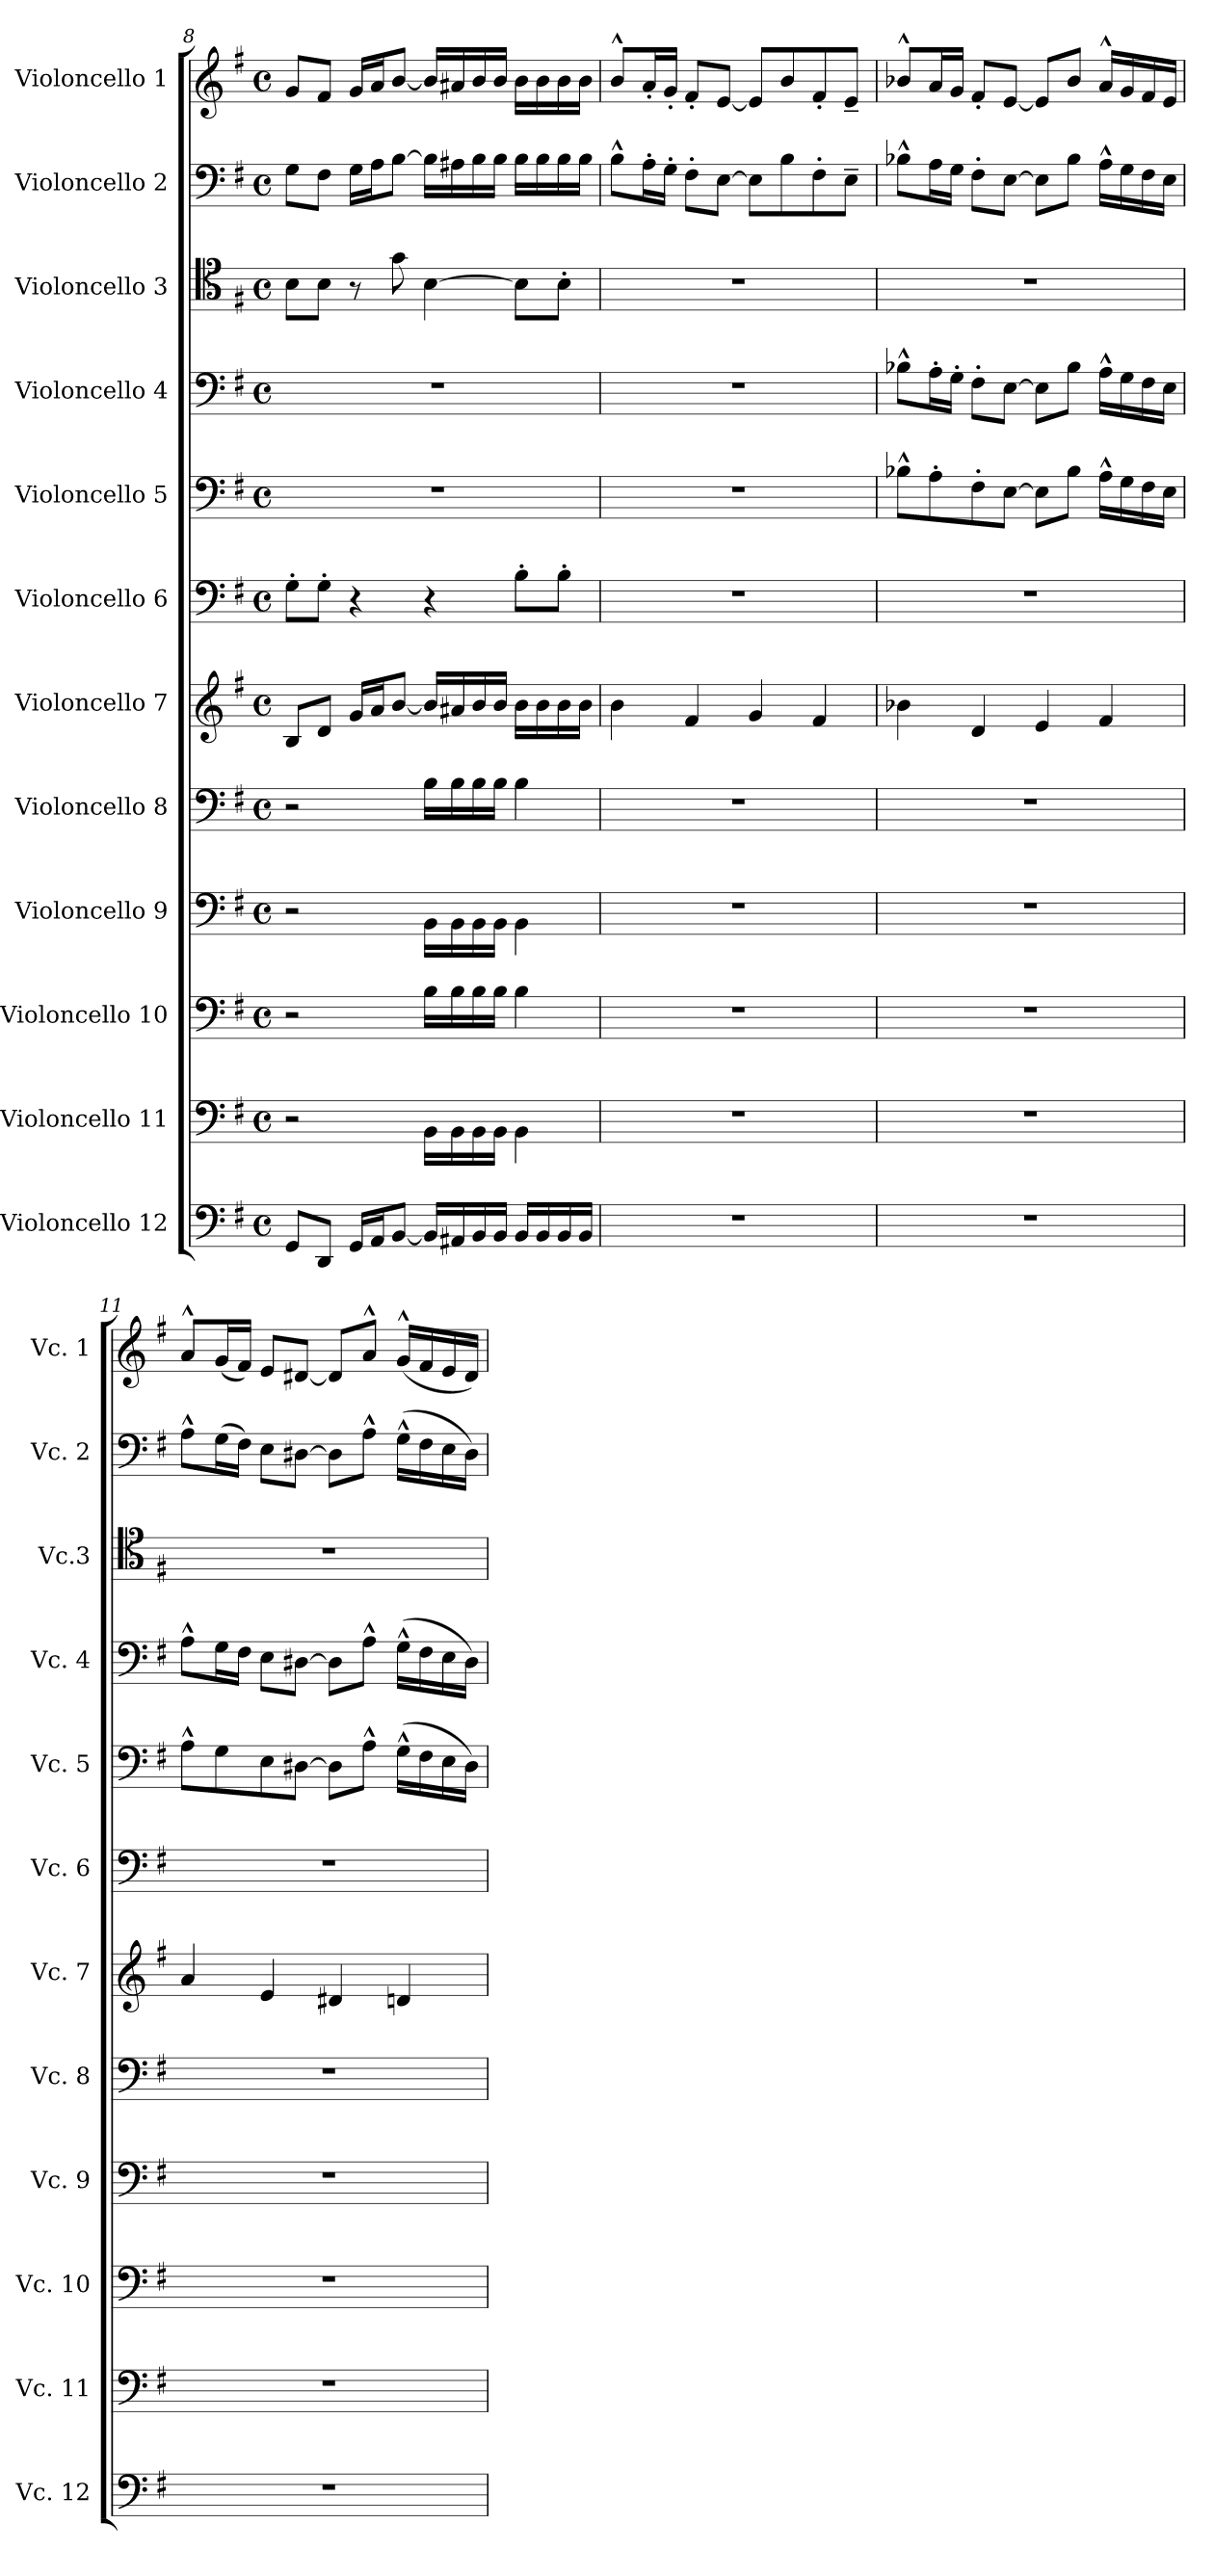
**kern	**kern	**kern	**kern	**kern	**kern	**kern	**kern	**kern	**kern	**kern	**kern
*part12	*part11	*part10	*part9	*part8	*part7	*part6	*part5	*part4	*part3	*part2	*part1
*staff12	*staff11	*staff10	*staff9	*staff8	*staff7	*staff6	*staff5	*staff4	*staff3	*staff2	*staff1
*I"Violoncello 12	*I"Violoncello 11	*I"Violoncello 10	*I"Violoncello 9	*I"Violoncello 8	*I"Violoncello 7	*I"Violoncello 6	*I"Violoncello 5	*I"Violoncello 4	*I"Violoncello 3	*I"Violoncello 2	*I"Violoncello 1
*I'Vc. 12	*I'Vc. 11	*I'Vc. 10	*I'Vc. 9	*I'Vc. 8	*I'Vc. 7	*I'Vc. 6	*I'Vc. 5	*I'Vc. 4	*I'Vc.3	*I'Vc. 2	*I'Vc. 1
*clefF4	*clefF4	*clefF4	*clefF4	*clefF4	*clefG2	*clefF4	*clefF4	*clefF4	*clefC4	*clefF4	*clefG2
*k[f#]	*k[f#]	*k[f#]	*k[f#]	*k[f#]	*k[f#]	*k[f#]	*k[f#]	*k[f#]	*k[f#]	*k[f#]	*k[f#]
*M4/4	*M4/4	*M4/4	*M4/4	*M4/4	*M4/4	*M4/4	*M4/4	*M4/4	*M4/4	*M4/4	*M4/4
*met(c)	*met(c)	*met(c)	*met(c)	*met(c)	*met(c)	*met(c)	*met(c)	*met(c)	*met(c)	*met(c)	*met(c)
=8	=8	=8	=8	=8	=8	=8	=8	=8	=8	=8	=8
8GG/L	2r	2r	2r	2r	8B/L	8G'\L	1r	1r	8B\L	8G\L	8g/L
8DD/J	.	.	.	.	8d/J	8G'\J	.	.	8B\J	8F#\J	8f#/J
16GG/LL	.	.	.	.	16g/LL	4r	.	.	8r	16G\LL	16g/LL
16AA/J	.	.	.	.	16a/J	.	.	.	.	16A\J	16a/J
[8BB/J	.	.	.	.	[8b/J	.	.	.	8g\	[8B\J	[8b/J
16BB/LL]	16BB\LL	16B\LL	16BB\LL	16B\LL	16b/LL]	4r	.	.	[4B\	16B\LL]	16b/LL]
16AA#X/	16BB\	16B\	16BB\	16B\	16a#X/	.	.	.	.	16A#X\	16a#X/
16BB/	16BB\	16B\	16BB\	16B\	16b/	.	.	.	.	16B\	16b/
16BB/JJ	16BB\JJ	16B\JJ	16BB\JJ	16B\JJ	16b/JJ	.	.	.	.	16B\JJ	16b/JJ
16BB/LL	4BB\	4B\	4BB\	4B\	16b\LL	8B'\L	.	.	8B\L]	16B\LL	16b\LL
16BB/	.	.	.	.	16b\	.	.	.	.	16B\	16b\
16BB/	.	.	.	.	16b\	8B'\J	.	.	8B'\J	16B\	16b\
16BB/JJ	.	.	.	.	16b\JJ	.	.	.	.	16B\JJ	16b\JJ
!!LO:PB:g=z
=9	=9	=9	=9	=9	=9	=9	=9	=9	=9	=9	=9
1r	1r	1r	1r	1r	4b\	1r	1r	1r	1r	8B^^\L	8b^^/L
.	.	.	.	.	.	.	.	.	.	16A'\L	16a'/L
.	.	.	.	.	.	.	.	.	.	16G'\JJ	16g'/JJ
.	.	.	.	.	4f#/	.	.	.	.	8F#'\L	8f#'/L
.	.	.	.	.	.	.	.	.	.	[8E\J	[8e/J
.	.	.	.	.	4g/	.	.	.	.	8E\L]	8e/L]
.	.	.	.	.	.	.	.	.	.	8B\	8b/
.	.	.	.	.	4f#/	.	.	.	.	8F#'\	8f#'/
.	.	.	.	.	.	.	.	.	.	8E~\J	8e~/J
=10	=10	=10	=10	=10	=10	=10	=10	=10	=10	=10	=10
1r	1r	1r	1r	1r	4b-X\	1r	8B-X^^\L	8B-X^^\L	1r	8B-X^^\L	8b-X^^/L
.	.	.	.	.	.	.	8A'\	16A'\L	.	16A\L	16a/L
.	.	.	.	.	.	.	.	16G'\JJ	.	16G\JJ	16g/JJ
.	.	.	.	.	4d/	.	8F#'\	8F#'\L	.	8F#'\L	8f#'/L
.	.	.	.	.	.	.	[8E\J	[8E\J	.	[8E\J	[8e/J
.	.	.	.	.	4e/	.	8E\L]	8E\L]	.	8E\L]	8e/L]
.	.	.	.	.	.	.	8B-\J	8B-\J	.	8B-\J	8b-/J
.	.	.	.	.	4f#/	.	16A^^\LL	16A^^\LL	.	16A^^\LL	16a^^/LL
.	.	.	.	.	.	.	16G\	16G\	.	16G\	16g/
.	.	.	.	.	.	.	16F#\	16F#\	.	16F#\	16f#/
.	.	.	.	.	.	.	16E\JJ	16E\JJ	.	16E\JJ	16e/JJ
=11	=11	=11	=11	=11	=11	=11	=11	=11	=11	=11	=11
1r	1r	1r	1r	1r	4a/	1r	8A^^\L	8A^^\L	1r	8A^^\L	8a^^/L
.	.	.	.	.	.	.	8G\	16G\L	.	(16G\L	(16g/L
.	.	.	.	.	.	.	.	16F#\JJ	.	16F#\JJ)	16f#/JJ)
.	.	.	.	.	4e/	.	8E\	8E\L	.	8E\L	8e/L
.	.	.	.	.	.	.	[8D#X\J	[8D#X\J	.	[8D#X\J	[8d#X/J
.	.	.	.	.	4d#X/	.	8D#\L]	8D#\L]	.	8D#\L]	8d#/L]
.	.	.	.	.	.	.	8A^^\J	8A^^\J	.	8A^^\J	8a^^/J
.	.	.	.	.	4dn/	.	(16G^^\LL	(16G^^\LL	.	(16G^^\LL	(16g^^/LL
.	.	.	.	.	.	.	16F#\	16F#\	.	16F#\	16f#/
.	.	.	.	.	.	.	16E\	16E\	.	16E\	16e/
.	.	.	.	.	.	.	16D#\JJ)	16D#\JJ)	.	16D#\JJ)	16d#/JJ)
=	=	=	=	=	=	=	=	=	=	=	=
*-	*-	*-	*-	*-	*-	*-	*-	*-	*-	*-	*-
